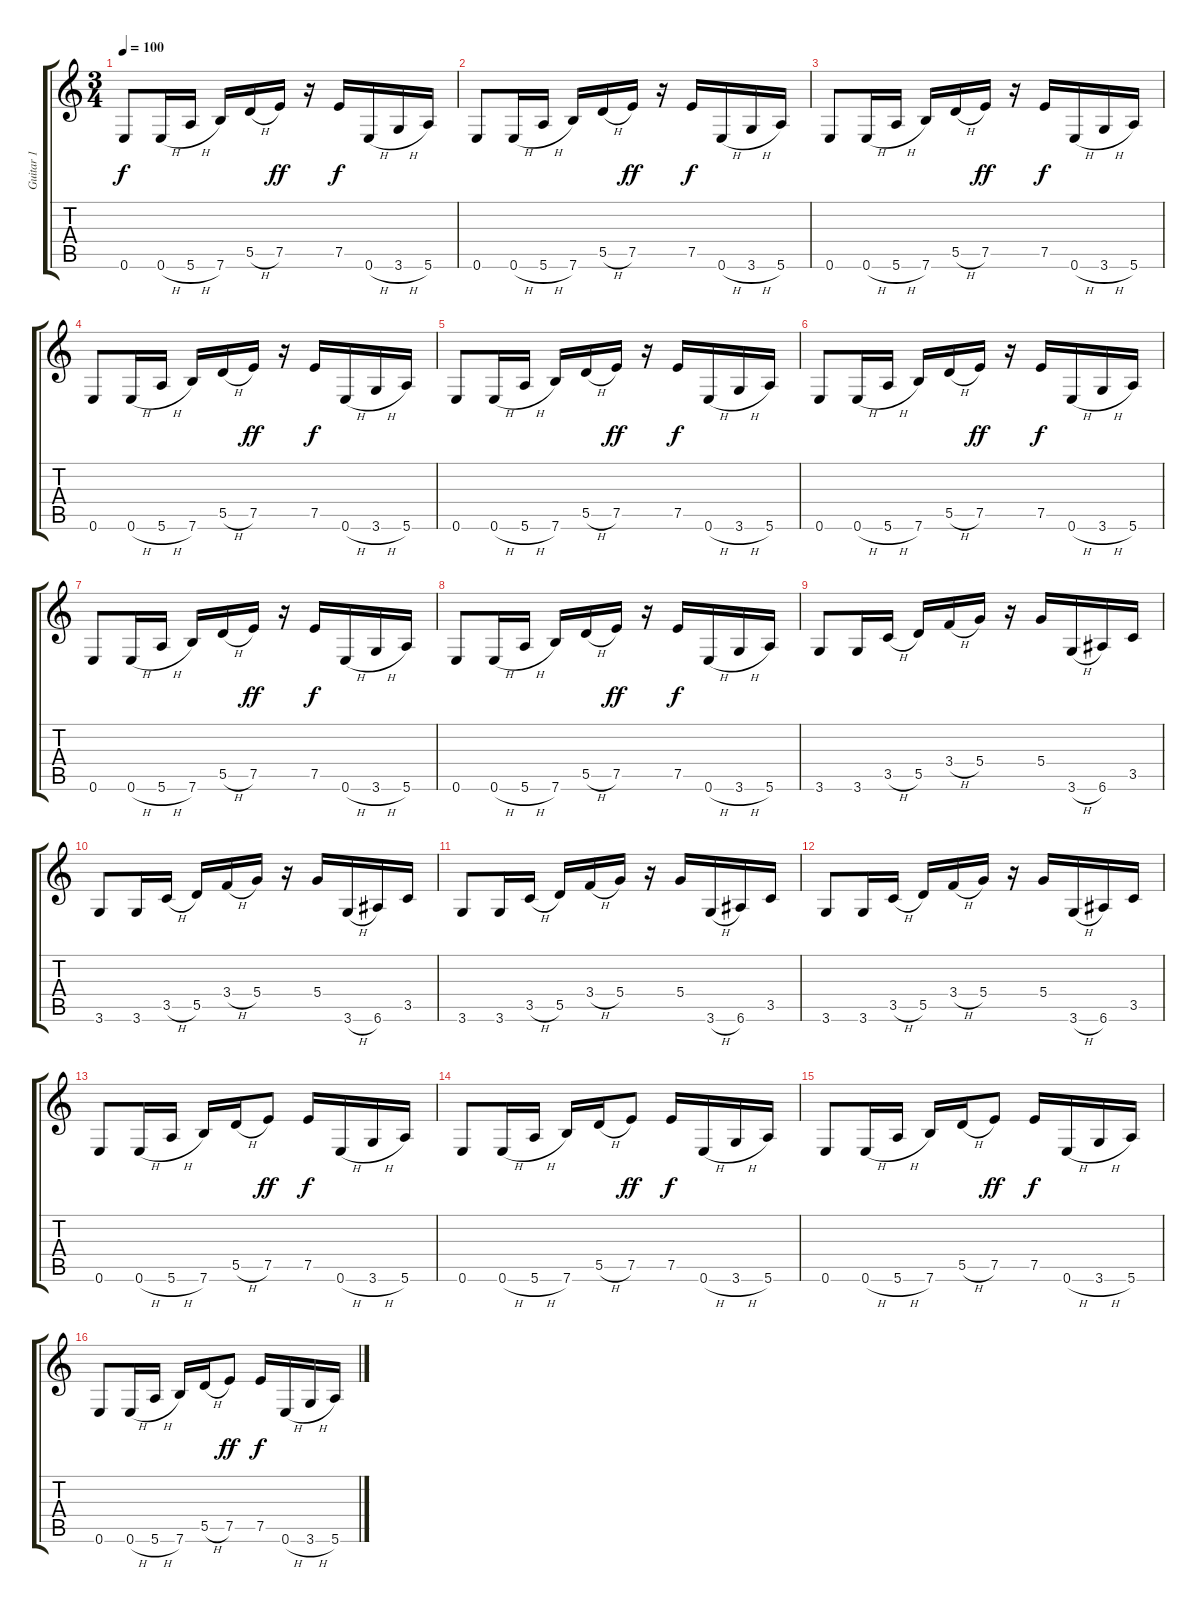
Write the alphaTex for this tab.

\track ("Guitar 1" "Guitar 1") {instrument distortionguitar}
\staff {score tabs}
\tuning (E4 B3 G3 D3 A2 E2) {hide}
\ts (3 4)
\tempo 100
\clef g2
\ks c
0.6.8{dy f} 0.6{h}.16 5.6{h}.16 7.6.16 5.5{h}.16 7.5.16{dy ff} r.16 7.5.16{dy f} 0.6{h}.16 3.6{h}.16 5.6.16 |
0.6.8 0.6{h}.16 5.6{h}.16 7.6.16 5.5{h}.16 7.5.16{dy ff} r.16 7.5.16{dy f} 0.6{h}.16 3.6{h}.16 5.6.16 |
0.6.8 0.6{h}.16 5.6{h}.16 7.6.16 5.5{h}.16 7.5.16{dy ff} r.16 7.5.16{dy f} 0.6{h}.16 3.6{h}.16 5.6.16 |
0.6.8 0.6{h}.16 5.6{h}.16 7.6.16 5.5{h}.16 7.5.16{dy ff} r.16 7.5.16{dy f} 0.6{h}.16 3.6{h}.16 5.6.16 |
0.6.8 0.6{h}.16 5.6{h}.16 7.6.16 5.5{h}.16 7.5.16{dy ff} r.16 7.5.16{dy f} 0.6{h}.16 3.6{h}.16 5.6.16 |
0.6.8 0.6{h}.16 5.6{h}.16 7.6.16 5.5{h}.16 7.5.16{dy ff} r.16 7.5.16{dy f} 0.6{h}.16 3.6{h}.16 5.6.16 |
0.6.8 0.6{h}.16 5.6{h}.16 7.6.16 5.5{h}.16 7.5.16{dy ff} r.16 7.5.16{dy f} 0.6{h}.16 3.6{h}.16 5.6.16 |
0.6.8 0.6{h}.16 5.6{h}.16 7.6.16 5.5{h}.16 7.5.16{dy ff} r.16 7.5.16{dy f} 0.6{h}.16 3.6{h}.16 5.6.16 |
3.6.8 3.6.16 3.5{h}.16 5.5.16 3.4{h}.16 5.4.16 r.16 5.4.16 3.6{h}.16 6.6.16 3.5.16 |
3.6.8 3.6.16 3.5{h}.16 5.5.16 3.4{h}.16 5.4.16 r.16 5.4.16 3.6{h}.16 6.6.16 3.5.16 |
3.6.8 3.6.16 3.5{h}.16 5.5.16 3.4{h}.16 5.4.16 r.16 5.4.16 3.6{h}.16 6.6.16 3.5.16 |
3.6.8 3.6.16 3.5{h}.16 5.5.16 3.4{h}.16 5.4.16 r.16 5.4.16 3.6{h}.16 6.6.16 3.5.16 |
0.6.8 0.6{h}.16 5.6{h}.16 7.6.16 5.5{h}.16 7.5.8{dy ff} 7.5.16{dy f} 0.6{h}.16 3.6{h}.16 5.6.16 |
0.6.8 0.6{h}.16 5.6{h}.16 7.6.16 5.5{h}.16 7.5.8{dy ff} 7.5.16{dy f} 0.6{h}.16 3.6{h}.16 5.6.16 |
0.6.8 0.6{h}.16 5.6{h}.16 7.6.16 5.5{h}.16 7.5.8{dy ff} 7.5.16{dy f} 0.6{h}.16 3.6{h}.16 5.6.16 |
0.6.8 0.6{h}.16 5.6{h}.16 7.6.16 5.5{h}.16 7.5.8{dy ff} 7.5.16{dy f} 0.6{h}.16 3.6{h}.16 5.6.16
